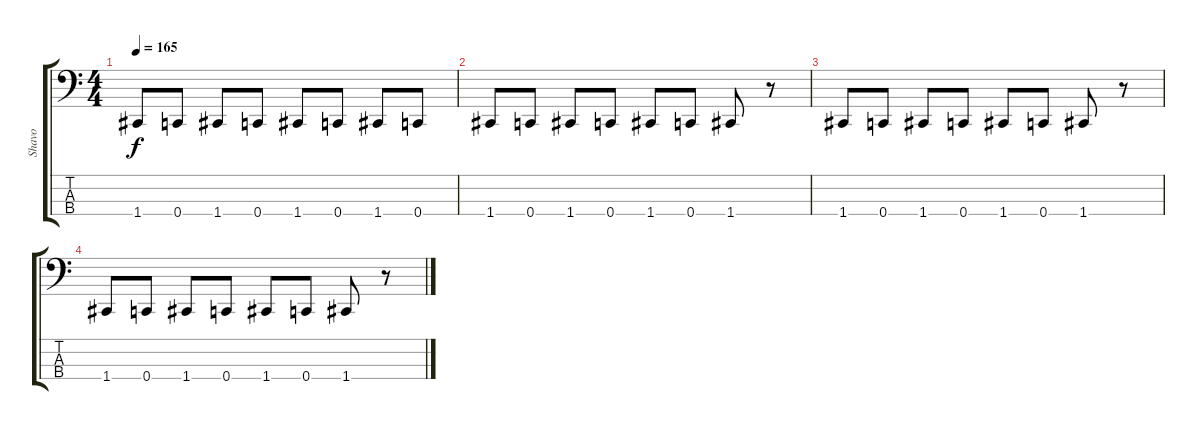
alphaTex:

\track ("Shavo" "Shavo") {instrument electricbasspick}
\staff {score tabs}
\tuning (F2 C2 G1 C1) {hide}
\ts (4 4)
\tempo 165
\clef f4
\ks c
1.4.8{dy f} 0.4.8 1.4.8 0.4.8 1.4.8 0.4.8 1.4.8 0.4.8 |
1.4.8 0.4.8 1.4.8 0.4.8 1.4.8 0.4.8 1.4.8 r.8 |
1.4.8 0.4.8 1.4.8 0.4.8 1.4.8 0.4.8 1.4.8 r.8 |
1.4.8 0.4.8 1.4.8 0.4.8 1.4.8 0.4.8 1.4.8 r.8
